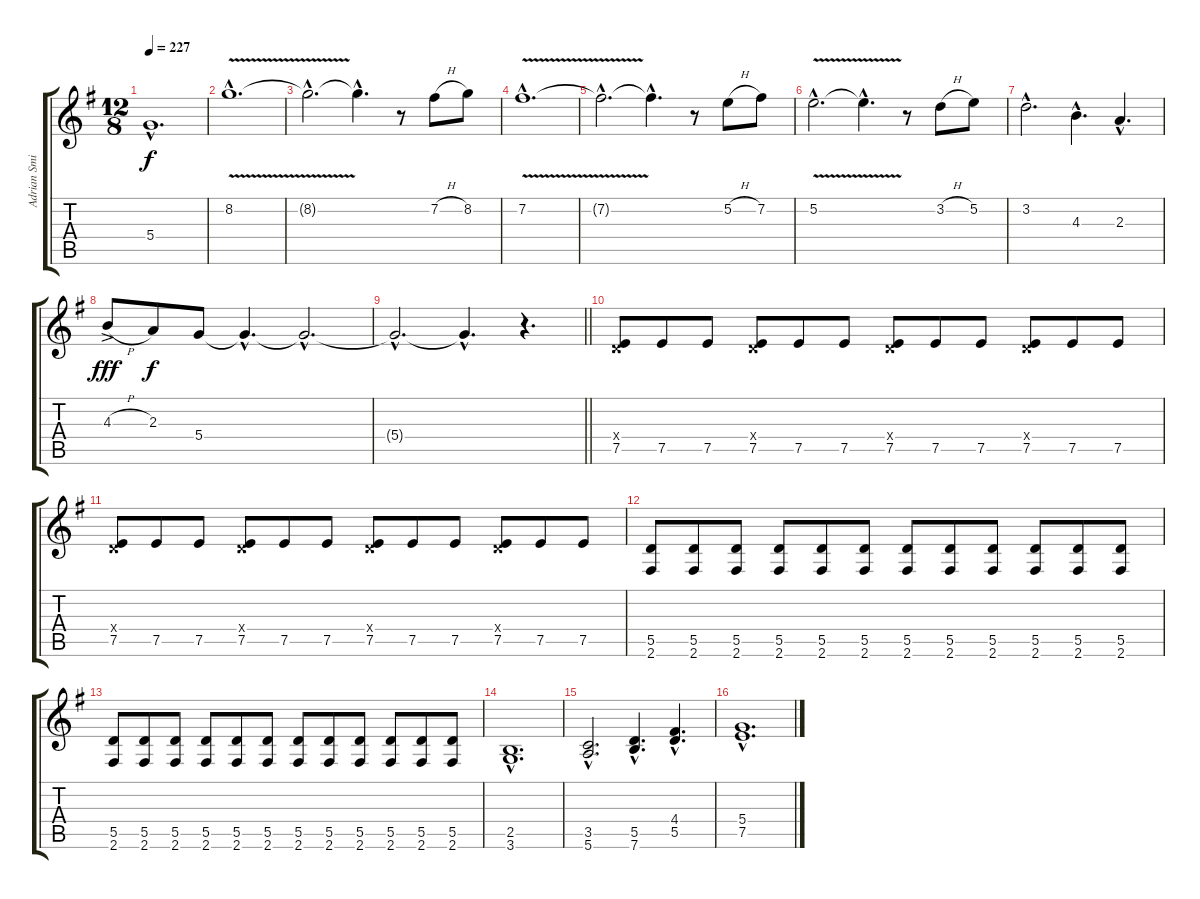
\track ("Adrian Smith" "Adrian Smi") {instrument distortionguitar}
\staff {score tabs}
\tuning (E4 B3 G3 D3 A2 E2) {hide}
\ts (12 8)
\tempo 227
\clef g2
\ks g
5.4{hac t}.1{d dy f} |
8.2{v hac}.1{d} |
8.2{hac t}.2{d} 8.2{hac t}.4{d} r.8 7.2{h}.8 8.2.8 |
7.2{v hac}.1{d} |
7.2{hac t}.2{d} 7.2{hac t}.4{d} r.8 5.2{h}.8 7.2.8 |
5.2{v hac}.2{d} 5.2{hac t}.4{d} r.8 3.2{h}.8 5.2.8 |
3.2{hac}.2{d} 4.3{hac}.4{d} 2.3{hac}.4{d} |
4.3{h ac}.8{dy fff} 2.3.8{dy f} 5.4.8 5.4{hac t}.4{d} 5.4{hac t}.2{d} |
\barLineRight lightlight
5.4{hac t}.2{d} 5.4{hac t}.4{d} r.4{d} |
(0.4{x} 7.5).8{volume 12} 7.5.8 7.5.8 (0.4{x} 7.5).8 7.5.8 7.5.8 (0.4{x} 7.5).8 7.5.8 7.5.8 (0.4{x} 7.5).8 7.5.8 7.5.8 |
(0.4{x} 7.5).8 7.5.8 7.5.8 (0.4{x} 7.5).8 7.5.8 7.5.8 (0.4{x} 7.5).8 7.5.8 7.5.8 (0.4{x} 7.5).8 7.5.8 7.5.8 |
(5.5 2.6).8 (5.5 2.6).8 (5.5 2.6).8 (5.5 2.6).8 (5.5 2.6).8 (5.5 2.6).8 (5.5 2.6).8 (5.5 2.6).8 (5.5 2.6).8 (5.5 2.6).8 (5.5 2.6).8 (5.5 2.6).8 |
(5.5 2.6).8 (5.5 2.6).8 (5.5 2.6).8 (5.5 2.6).8 (5.5 2.6).8 (5.5 2.6).8 (5.5 2.6).8 (5.5 2.6).8 (5.5 2.6).8 (5.5 2.6).8 (5.5 2.6).8 (5.5 2.6).8 |
(2.5{hac} 3.6{hac}).1{d} |
(3.5{hac} 5.6{hac}).2{d} (5.5{hac} 7.6{hac}).4{d} (4.4{hac} 5.5{hac}).4{d} |
(5.4{hac} 7.5{hac}).1{d}
